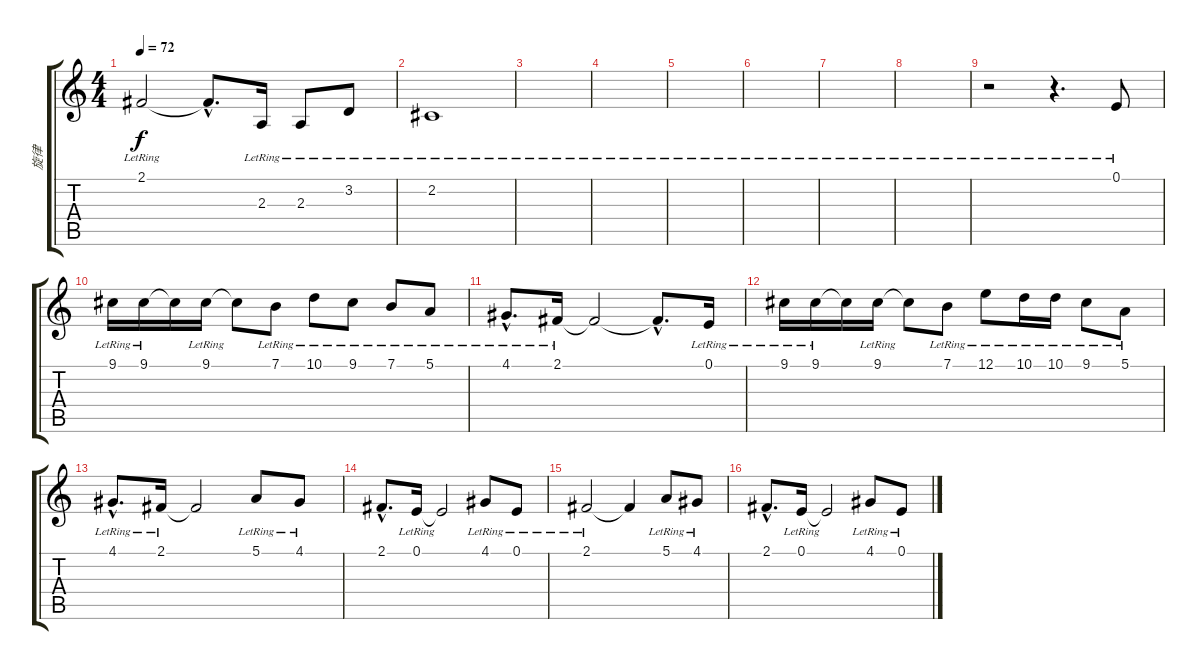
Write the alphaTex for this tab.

\track ("旋律" "旋律") {instrument electricpiano2}
\staff {score tabs}
\tuning (E4 B3 G3 D3 A2 E2) {hide}
\ts (4 4)
\tempo 72
\clef g2
\ks c
2.1{lr}.2{dy f} 2.1{hac t}.8{d} 2.3{lr}.16 2.3{lr}.8 3.2{lr}.8 |
2.2{lr}.1 |
|
|
|
|
|
|
r.2 r.4{d} 0.1{lr}.8 |
9.1{lr}.16 9.1{lr}.16 9.1{t}.16 9.1{lr}.16 9.1{t}.8 7.1{lr}.8 10.1{lr}.8 9.1{lr}.8 7.1{lr}.8 5.1{lr}.8 |
4.1{hac lr}.8{d} 2.1{lr}.16 2.1{t}.2 2.1{hac t}.8{d} 0.1{lr}.16 |
9.1{lr}.16 9.1{lr}.16 9.1{t}.16 9.1{lr}.16 9.1{t}.8 7.1{lr}.8 12.1{lr}.8 10.1{lr}.16 10.1{lr}.16 9.1{lr}.8 5.1{lr}.8 |
4.1{hac lr}.8{d} 2.1{lr}.16 2.1{t}.2 5.1{lr}.8 4.1{lr}.8 |
2.1{hac}.8{d} 0.1{lr}.16 0.1{t}.2 4.1{lr}.8 0.1{lr}.8 |
2.1{lr}.2 2.1{t}.4 5.1{lr}.8 4.1{lr}.8 |
2.1{hac}.8{d} 0.1{lr}.16 0.1{t}.2 4.1{lr}.8 0.1{lr}.8
